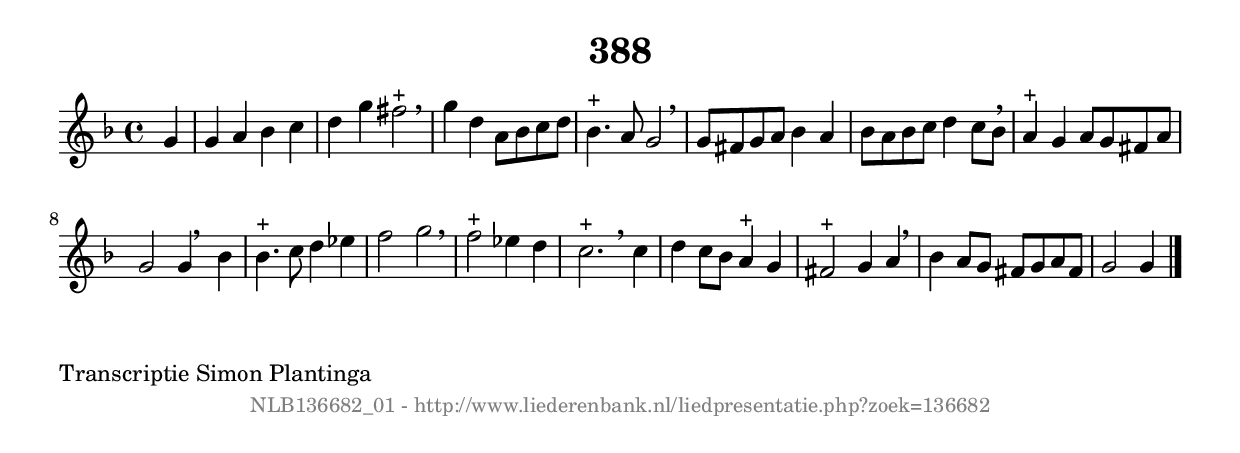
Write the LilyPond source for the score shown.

%
% produced by wce2krn 1.64 (7 June 2014)
%
\version"2.16"
#(append! paper-alist '(("long" . (cons (* 210 mm) (* 2000 mm)))))
#(set-default-paper-size "long")
sb = {\breathe}
mBreak = {\breathe }
bBreak = {\breathe }
x = {\once\override NoteHead #'style = #'cross }
gl=\glissando
itime={\override Staff.TimeSignature #'stencil = ##f }
ficta = {\once\set suggestAccidentals = ##t}
fine = {\once\override Score.RehearsalMark #'self-alignment-X = #1 \mark \markup {\italic{Fine}}}
dc = {\once\override Score.RehearsalMark #'self-alignment-X = #1 \mark \markup {\italic{D.C.}}}
dcf = {\once\override Score.RehearsalMark #'self-alignment-X = #1 \mark \markup {\italic{D.C. al Fine}}}
dcc = {\once\override Score.RehearsalMark #'self-alignment-X = #1 \mark \markup {\italic{D.C. al Coda}}}
ds = {\once\override Score.RehearsalMark #'self-alignment-X = #1 \mark \markup {\italic{D.S.}}}
dsf = {\once\override Score.RehearsalMark #'self-alignment-X = #1 \mark \markup {\italic{D.S. al Fine}}}
dsc = {\once\override Score.RehearsalMark #'self-alignment-X = #1 \mark \markup {\italic{D.S. al Coda}}}
pv = {\set Score.repeatCommands = #'((volta "1"))}
sv = {\set Score.repeatCommands = #'((volta "2"))}
tv = {\set Score.repeatCommands = #'((volta "3"))}
qv = {\set Score.repeatCommands = #'((volta "4"))}
xv = {\set Score.repeatCommands = #'((volta #f))}
\header{ tagline = ""
title = "388"
}
\score {{
\key g \dorian
\relative g'
{
\set melismaBusyProperties = #'()
\partial 32*8
\time 4/4
\tempo 4=120
\override Score.MetronomeMark #'transparent = ##t
\override Score.RehearsalMark #'break-visibility = #(vector #t #t #f)
g4 | g4 a4 bes4 c4 | d4 g4 fis2^"+" \sb | g4 d4 a8 bes8 c8 d8 | bes4.^"+" a8 g2 | \mBreak \bar "|"
g8 fis8 g8 a8 bes4 a4 | bes8 a8 bes8 c8 d4 c8 bes8 \sb | a4^"+" g4 a8 g8 fis8 a8 | g2 g4 \bar ":|:" \bBreak
bes4 | bes4.^"+" c8 d4 ees4 | f2 g2 \sb | f2^"+" ees4 d4 | c2.^"+" \mBreak
c4 | d4 c8 bes8 a4^"+" g4 | fis2^"+" g4 a4 \sb | bes4 a8 g8 fis8 g8 a8 fis8 | g2 g4 \bar "|."
 }}
 \midi { }
 \layout {
            indent = 0.0\cm
}
}
\markup { \wordwrap-string #" 
Transcriptie Simon Plantinga
"}
\markup { \vspace #0 } \markup { \with-color #grey \fill-line { \center-column { \smaller "NLB136682_01 - http://www.liederenbank.nl/liedpresentatie.php?zoek=136682" } } }
